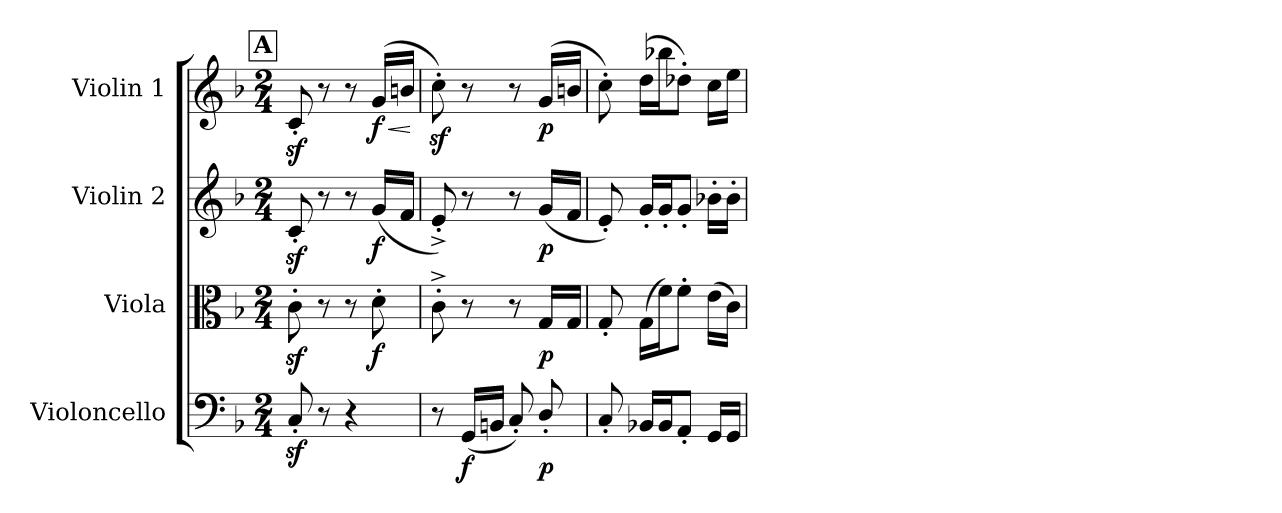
**kern	**dynam	**kern	**dynam	**kern	**dynam	**kern	**dynam
*part4	*part4	*part3	*part3	*part2	*part2	*part1	*part1
*staff4	*staff4	*staff3	*staff3	*staff2	*staff2	*staff1	*staff1
*I"Violoncello	*	*I"Viola	*	*I"Violin 2	*	*I"Violin 1	*
*I'Vc	*	*I'Vla	*	*I'Vln	*	*I'Vln	*
!!LO:LB:g=z
*clefF4	*	*clefC3	*	*clefG2	*	*clefG2	*
*k[b-]	*	*k[b-]	*	*k[b-]	*	*k[b-]	*
*M2/4	*	*M2/4	*	*M2/4	*	*M2/4	*
!!LO:REH:place=s1:a:B:cj:fs=14:t=A
=21	=21	=21	=21	=21	=21	=21	=21
8Cz<'/	.	8cz<'\	.	8cz<'/	.	8cz<'/	.
8r	.	8r	.	8r	.	8r	.
4r	.	8r	.	8r	.	8r	.
!	!	!	!LO:DY:b	!	!LO:DY:b	!	!LO:HP:b
!	!	!	!	!	!	!	!LO:DY:n=1:b
.	.	8d'\	f	(16g/LL	f	(16g/LL	< f
.	.	.	.	16f/JJ	.	16bn/JJ	.
.	.	.	.	.	.	.	[
!!LO:LB:g=z
=22	=22	=22	=22	=22	=22	=22	=22
8r	.	8c'^\	.	8e'^/)	.	8ccz<'\)	.
!	!LO:DY:b	!	!	!	!	!	!
(16GG/LL	f	8r	.	8r	.	8r	.
16BBn/JJ	.	.	.	.	.	.	.
8C'/)	.	8r	.	8r	.	8r	.
!	!LO:DY:b	!	!LO:DY:b	!	!LO:DY:b	!	!LO:DY:b
8D'/	p	16G/LL	p	(16g/LL	p	(16g/LL	p
.	.	16G/JJ	.	16f/JJ	.	16bn/JJ	.
=23	=23	=23	=23	=23	=23	=23	=23
8C'/	.	8G'/	.	8e'/)	.	8cc'\)	.
16BB-X/LL	.	(16G\LL	.	16g'/LL	.	(16dd\LL	.
16BB-/J	.	16f\J)	.	16g'/J	.	16bb-X\J	.
8AA'/J	.	8f'\J	.	8g'/J	.	8dd-X'\J)	.
16GG/LL	.	(16e\LL	.	16b-X'\LL	.	16cc\LL	.
16GG/JJ	.	16c\JJ)	.	16b-'\JJ	.	16ee\JJ	.
=	=	=	=	=	=	=	=
*-	*-	*-	*-	*-	*-	*-	*-
